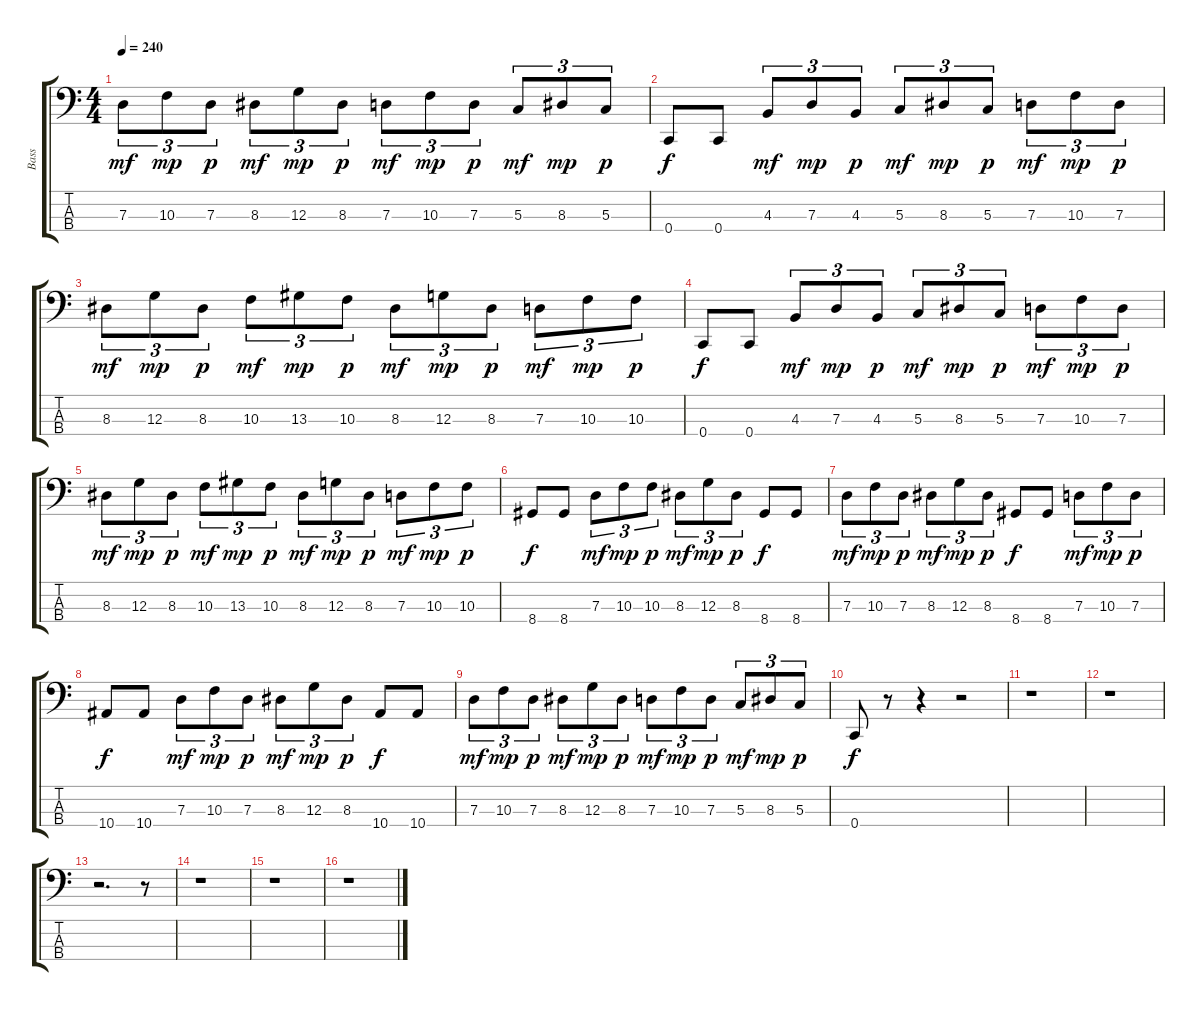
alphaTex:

\track ("Bass" "Bass") {instrument electricbassfinger}
\staff {score tabs}
\tuning (F2 C2 G1 C1) {hide}
\ts (4 4)
\tempo 240
\clef f4
\ks c
7.3.8{tu (3 2) dy mf} 10.3.8{tu (3 2) dy mp} 7.3.8{tu (3 2) dy p} 8.3.8{tu (3 2) dy mf} 12.3.8{tu (3 2) dy mp} 8.3.8{tu (3 2) dy p} 7.3.8{tu (3 2) dy mf} 10.3.8{tu (3 2) dy mp} 7.3.8{tu (3 2) dy p} 5.3.8{tu (3 2) dy mf} 8.3.8{tu (3 2) dy mp} 5.3.8{tu (3 2) dy p} |
0.4.8{dy f} 0.4.8 4.3.8{tu (3 2) dy mf} 7.3.8{tu (3 2) dy mp} 4.3.8{tu (3 2) dy p} 5.3.8{tu (3 2) dy mf} 8.3.8{tu (3 2) dy mp} 5.3.8{tu (3 2) dy p} 7.3.8{tu (3 2) dy mf} 10.3.8{tu (3 2) dy mp} 7.3.8{tu (3 2) dy p} |
8.3.8{tu (3 2) dy mf} 12.3.8{tu (3 2) dy mp} 8.3.8{tu (3 2) dy p} 10.3.8{tu (3 2) dy mf} 13.3.8{tu (3 2) dy mp} 10.3.8{tu (3 2) dy p} 8.3.8{tu (3 2) dy mf} 12.3.8{tu (3 2) dy mp} 8.3.8{tu (3 2) dy p} 7.3.8{tu (3 2) dy mf} 10.3.8{tu (3 2) dy mp} 10.3.8{tu (3 2) dy p} |
0.4.8{dy f} 0.4.8 4.3.8{tu (3 2) dy mf} 7.3.8{tu (3 2) dy mp} 4.3.8{tu (3 2) dy p} 5.3.8{tu (3 2) dy mf} 8.3.8{tu (3 2) dy mp} 5.3.8{tu (3 2) dy p} 7.3.8{tu (3 2) dy mf} 10.3.8{tu (3 2) dy mp} 7.3.8{tu (3 2) dy p} |
8.3.8{tu (3 2) dy mf} 12.3.8{tu (3 2) dy mp} 8.3.8{tu (3 2) dy p} 10.3.8{tu (3 2) dy mf} 13.3.8{tu (3 2) dy mp} 10.3.8{tu (3 2) dy p} 8.3.8{tu (3 2) dy mf} 12.3.8{tu (3 2) dy mp} 8.3.8{tu (3 2) dy p} 7.3.8{tu (3 2) dy mf} 10.3.8{tu (3 2) dy mp} 10.3.8{tu (3 2) dy p} |
8.4.8{dy f} 8.4.8 7.3.8{tu (3 2) dy mf} 10.3.8{tu (3 2) dy mp} 10.3.8{tu (3 2) dy p} 8.3.8{tu (3 2) dy mf} 12.3.8{tu (3 2) dy mp} 8.3.8{tu (3 2) dy p} 8.4.8{dy f} 8.4.8 |
7.3.8{tu (3 2) dy mf} 10.3.8{tu (3 2) dy mp} 7.3.8{tu (3 2) dy p} 8.3.8{tu (3 2) dy mf} 12.3.8{tu (3 2) dy mp} 8.3.8{tu (3 2) dy p} 8.4.8{dy f} 8.4.8 7.3.8{tu (3 2) dy mf} 10.3.8{tu (3 2) dy mp} 7.3.8{tu (3 2) dy p} |
10.4.8{dy f} 10.4.8 7.3.8{tu (3 2) dy mf} 10.3.8{tu (3 2) dy mp} 7.3.8{tu (3 2) dy p} 8.3.8{tu (3 2) dy mf} 12.3.8{tu (3 2) dy mp} 8.3.8{tu (3 2) dy p} 10.4.8{dy f} 10.4.8 |
7.3.8{tu (3 2) dy mf} 10.3.8{tu (3 2) dy mp} 7.3.8{tu (3 2) dy p} 8.3.8{tu (3 2) dy mf} 12.3.8{tu (3 2) dy mp} 8.3.8{tu (3 2) dy p} 7.3.8{tu (3 2) dy mf} 10.3.8{tu (3 2) dy mp} 7.3.8{tu (3 2) dy p} 5.3.8{tu (3 2) dy mf} 8.3.8{tu (3 2) dy mp} 5.3.8{tu (3 2) dy p} |
0.4.8{dy f} r.8 r.4 r.2 |
r.1 |
r.1 |
r.2{d} r.8 |
r.1 |
r.1 |
r.1
